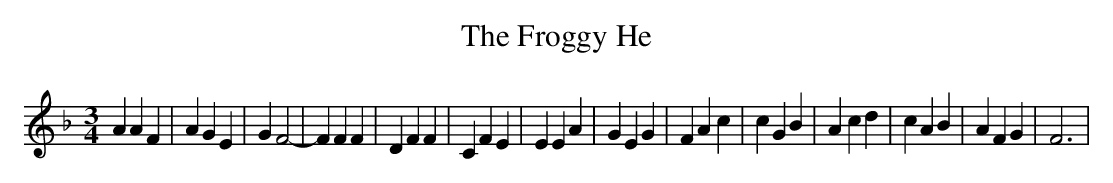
X:1
T:The Froggy He
M:3/4
L:1/4
K:F
 A A F| A G E| G F2-| F F F| D F F| C F E| E E A| G E G| F A c| c G B|\
 A c d| c A B| A F G| F3|
